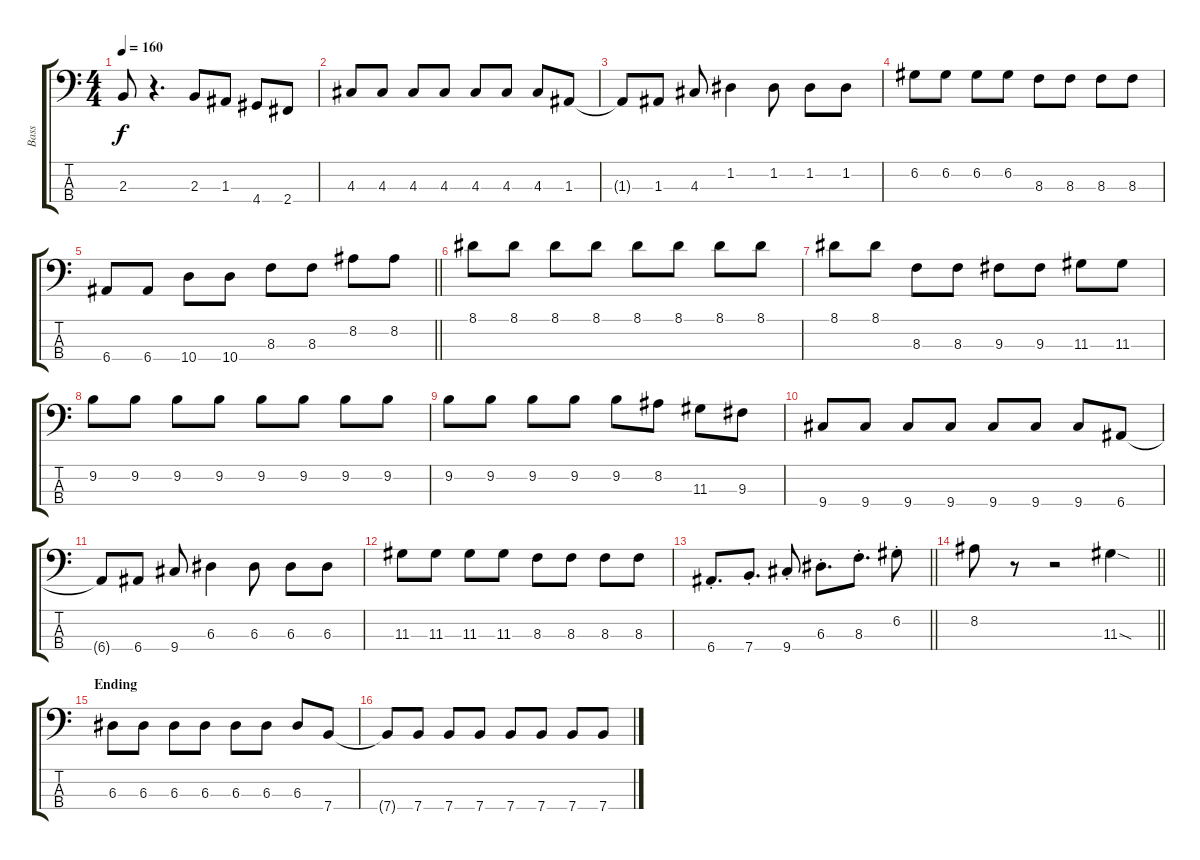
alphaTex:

\track ("Bass" "Bass") {instrument electricbassfinger}
\staff {score tabs}
\tuning (G2 D2 A1 E1) {hide}
\ts (4 4)
\tempo 160
\clef f4
\ks c
2.3.8{dy f} r.4{d} 2.3.8 1.3.8 4.4.8 2.4.8 |
4.3.8 4.3.8 4.3.8 4.3.8 4.3.8 4.3.8 4.3.8 1.3.8 |
1.3{t}.8 1.3.8 4.3.8 1.2.4 1.2.8 1.2.8 1.2.8 |
6.2.8 6.2.8 6.2.8 6.2.8 8.3.8 8.3.8 8.3.8 8.3.8 |
\barLineRight lightlight
6.4.8 6.4.8 10.4.8 10.4.8 8.3.8 8.3.8 8.2.8 8.2.8 |
8.1.8 8.1.8 8.1.8 8.1.8 8.1.8 8.1.8 8.1.8 8.1.8 |
8.1.8 8.1.8 8.3.8 8.3.8 9.3.8 9.3.8 11.3.8 11.3.8 |
9.2.8 9.2.8 9.2.8 9.2.8 9.2.8 9.2.8 9.2.8 9.2.8 |
9.2.8 9.2.8 9.2.8 9.2.8 9.2.8 8.2.8 11.3.8 9.3.8 |
9.4.8 9.4.8 9.4.8 9.4.8 9.4.8 9.4.8 9.4.8 6.4.8 |
6.4{t}.8 6.4.8 9.4.8 6.3.4 6.3.8 6.3.8 6.3.8 |
11.3.8 11.3.8 11.3.8 11.3.8 8.3.8 8.3.8 8.3.8 8.3.8 |
\barLineRight lightlight
6.4{st}.8{d} 7.4{st}.8{d} 9.4{st}.8 6.3{st}.8{d} 8.3{st}.8{d} 6.2{st}.8 |
\barLineRight lightlight
8.2.8 r.8 r.2 11.3{sod}.4 |
\section ("" "Ending")
6.3.8 6.3.8 6.3.8 6.3.8 6.3.8 6.3.8 6.3.8 7.4.8 |
7.4{t}.8 7.4.8 7.4.8 7.4.8 7.4.8 7.4.8 7.4.8 7.4.8
